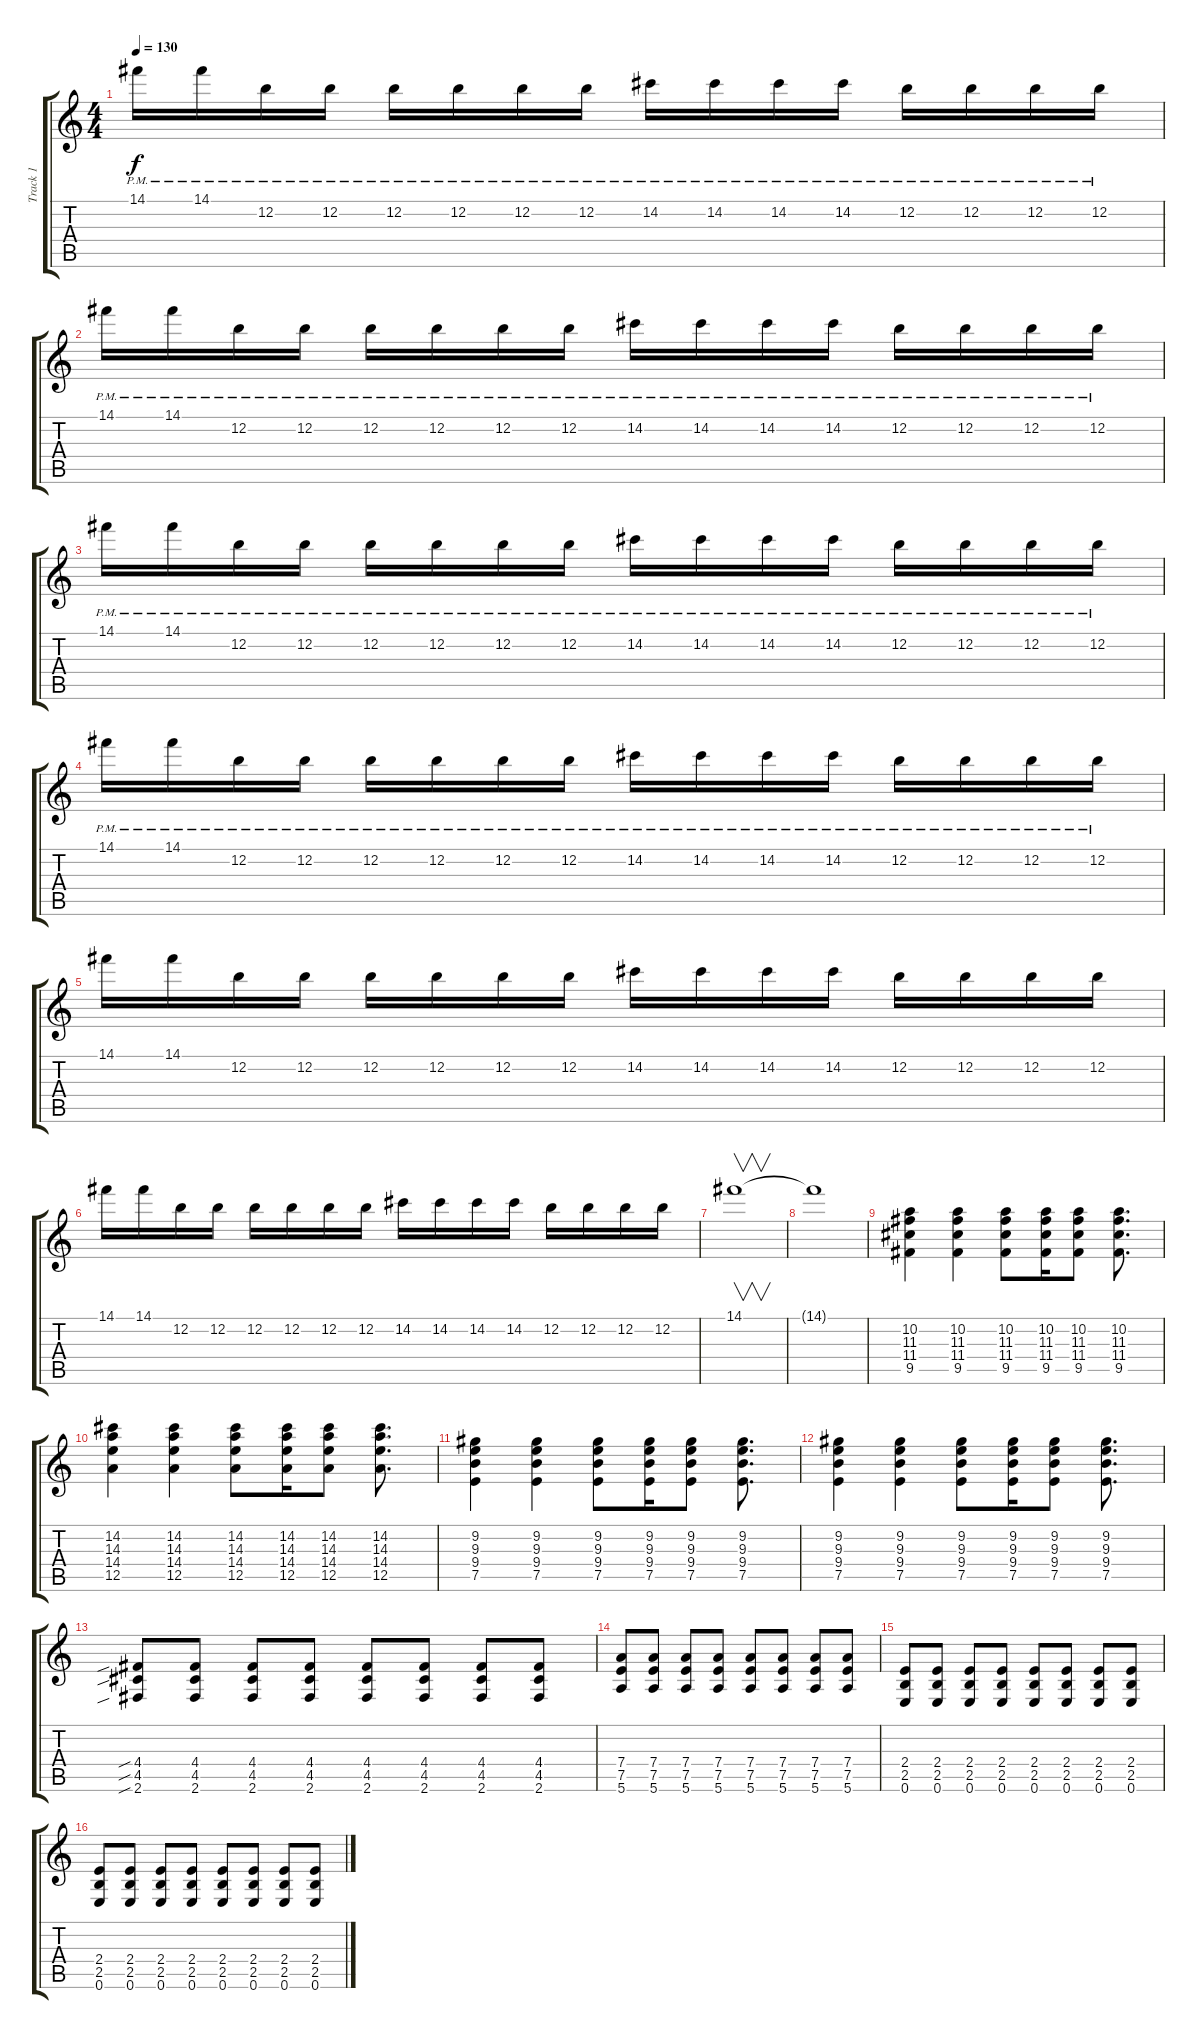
\track ("Track 1" "Track 1") {instrument overdrivenguitar}
\staff {score tabs}
\tuning (E4 B3 G3 D3 A2 E2) {hide}
\ts (4 4)
\tempo 130
\clef g2
\ks c
14.1{pm}.16{dy f instrument overdrivenguitar} 14.1{pm}.16 12.2{pm}.16 12.2{pm}.16 12.2{pm}.16 12.2{pm}.16 12.2{pm}.16 12.2{pm}.16 14.2{pm}.16 14.2{pm}.16 14.2{pm}.16 14.2{pm}.16 12.2{pm}.16 12.2{pm}.16 12.2{pm}.16 12.2{pm}.16 |
14.1{pm}.16{instrument overdrivenguitar} 14.1{pm}.16 12.2{pm}.16 12.2{pm}.16 12.2{pm}.16 12.2{pm}.16 12.2{pm}.16 12.2{pm}.16 14.2{pm}.16 14.2{pm}.16 14.2{pm}.16 14.2{pm}.16 12.2{pm}.16 12.2{pm}.16 12.2{pm}.16 12.2{pm}.16 |
14.1{pm}.16{instrument overdrivenguitar} 14.1{pm}.16 12.2{pm}.16 12.2{pm}.16 12.2{pm}.16 12.2{pm}.16 12.2{pm}.16 12.2{pm}.16 14.2{pm}.16 14.2{pm}.16 14.2{pm}.16 14.2{pm}.16 12.2{pm}.16 12.2{pm}.16 12.2{pm}.16 12.2{pm}.16 |
14.1{pm}.16{instrument overdrivenguitar} 14.1{pm}.16 12.2{pm}.16 12.2{pm}.16 12.2{pm}.16 12.2{pm}.16 12.2{pm}.16 12.2{pm}.16 14.2{pm}.16 14.2{pm}.16 14.2{pm}.16 14.2{pm}.16 12.2{pm}.16 12.2{pm}.16 12.2{pm}.16 12.2{pm}.16 |
14.1.16{instrument overdrivenguitar} 14.1.16 12.2.16 12.2.16 12.2.16 12.2.16 12.2.16 12.2.16 14.2.16 14.2.16 14.2.16 14.2.16 12.2.16 12.2.16 12.2.16 12.2.16 |
14.1.16{instrument overdrivenguitar} 14.1.16 12.2.16 12.2.16 12.2.16 12.2.16 12.2.16 12.2.16 14.2.16 14.2.16 14.2.16 14.2.16 12.2.16 12.2.16 12.2.16 12.2.16 |
14.1.1{v} |
14.1{t}.1 |
(10.2 11.3 11.4 9.5).4 (10.2 11.3 11.4 9.5).4 (10.2 11.3 11.4 9.5).8 (10.2 11.3 11.4 9.5).16 (10.2 11.3 11.4 9.5).8 (10.2 11.3 11.4 9.5).8{d} |
(14.2 14.3 14.4 12.5).4 (14.2 14.3 14.4 12.5).4 (14.2 14.3 14.4 12.5).8 (14.2 14.3 14.4 12.5).16 (14.2 14.3 14.4 12.5).8 (14.2 14.3 14.4 12.5).8{d} |
(9.2 9.3 9.4 7.5).4 (9.2 9.3 9.4 7.5).4 (9.2 9.3 9.4 7.5).8 (9.2 9.3 9.4 7.5).16 (9.2 9.3 9.4 7.5).8 (9.2 9.3 9.4 7.5).8{d} |
(9.2 9.3 9.4 7.5).4 (9.2 9.3 9.4 7.5).4 (9.2 9.3 9.4 7.5).8 (9.2 9.3 9.4 7.5).16 (9.2 9.3 9.4 7.5).8 (9.2 9.3 9.4 7.5).8{d} |
(4.4{sib} 4.5{sib} 2.6{sib}).8 (4.4 4.5 2.6).8 (4.4 4.5 2.6).8 (4.4 4.5 2.6).8 (4.4 4.5 2.6).8 (4.4 4.5 2.6).8 (4.4 4.5 2.6).8 (4.4 4.5 2.6).8 |
(7.4 7.5 5.6).8 (7.4 7.5 5.6).8 (7.4 7.5 5.6).8 (7.4 7.5 5.6).8 (7.4 7.5 5.6).8 (7.4 7.5 5.6).8 (7.4 7.5 5.6).8 (7.4 7.5 5.6).8 |
(2.4 2.5 0.6).8 (2.4 2.5 0.6).8 (2.4 2.5 0.6).8 (2.4 2.5 0.6).8 (2.4 2.5 0.6).8 (2.4 2.5 0.6).8 (2.4 2.5 0.6).8 (2.4 2.5 0.6).8 |
(2.4 2.5 0.6).8 (2.4 2.5 0.6).8 (2.4 2.5 0.6).8 (2.4 2.5 0.6).8 (2.4 2.5 0.6).8 (2.4 2.5 0.6).8 (2.4 2.5 0.6).8 (2.4 2.5 0.6).8
